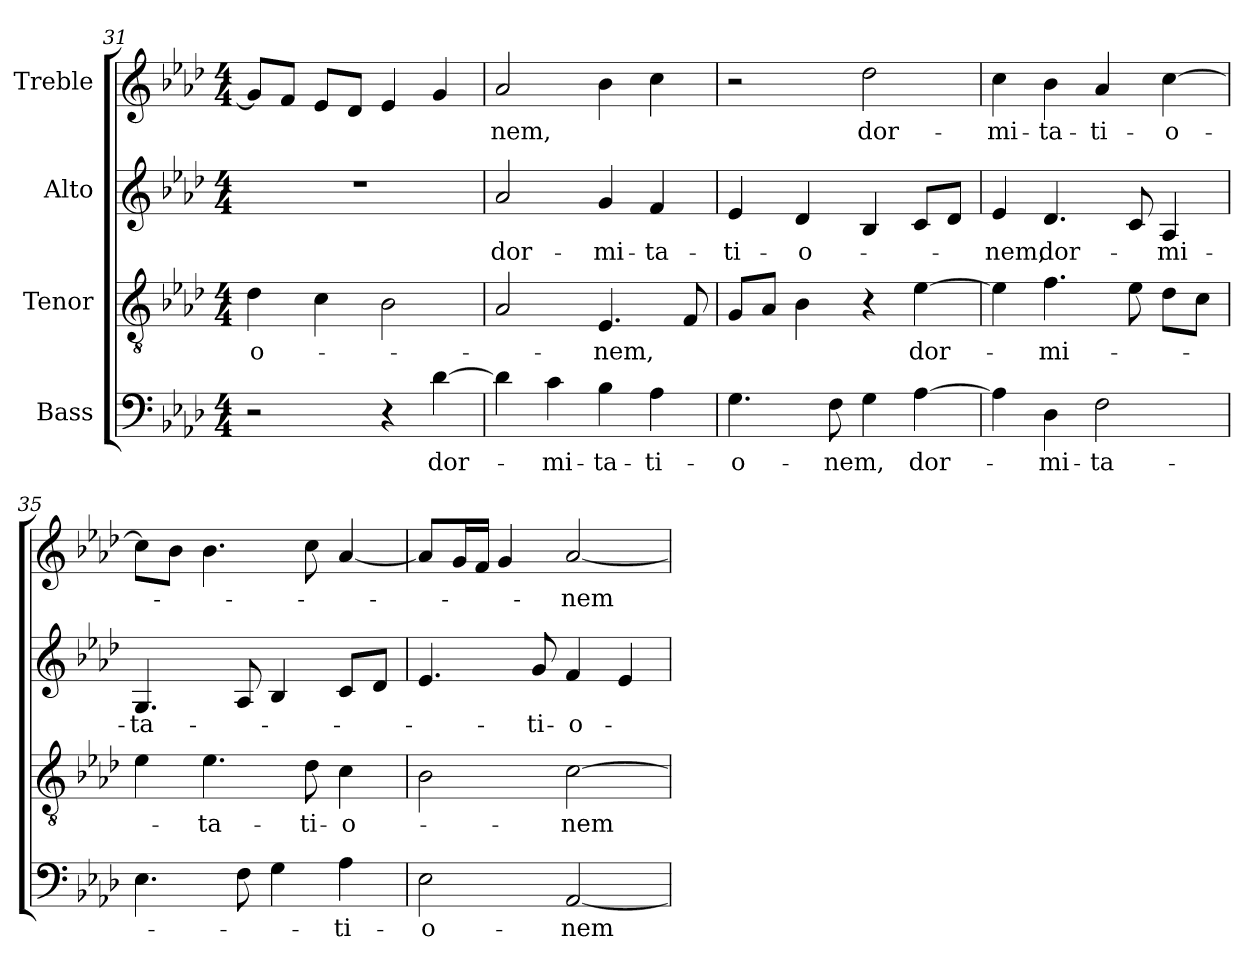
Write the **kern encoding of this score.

**kern	**text	**kern	**text	**kern	**text	**kern	**text
*part4	*part4	*part3	*part3	*part2	*part2	*part1	*part1
*staff4	*staff4	*staff3	*staff3	*staff2	*staff2	*staff1	*staff1
*I"Bass	*	*I"Tenor	*	*I"Alto	*	*I"Treble	*
*clefF4	*	*clefGv2	*	*clefG2	*	*clefG2	*
*	*	*ITrd7c12	*	*	*	*	*
*k[b-e-a-d-]	*	*k[b-e-a-d-]	*	*k[b-e-a-d-]	*	*k[b-e-a-d-]	*
*A-:	*	*A-:	*	*A-:	*	*A-:	*
*M4/4	*	*M4/4	*	*M4/4	*	*M4/4	*
=31	=31	=31	=31	=31	=31	=31	=31
!	!	!	!LO:LY:b:color=#000000	!	!	!	!
2r	.	4D-i\	-o-	1r	.	8gi/L]	.
.	.	.	.	.	.	8fi/J	.
.	.	4Ci\	.	.	.	8e-i/L	.
.	.	.	.	.	.	8d-i/J	.
4r	.	2BB-i\	.	.	.	4e-i/	.
!	!LO:LY:b:color=#000000	!	!	!	!	!	!
[4d-i\	dor-	.	.	.	.	4gi/	.
=32	=32	=32	=32	=32	=32	=32	=32
!	!	!	!	!	!LO:LY:b:color=#000000	!	!
!	!	!	!	!	!	!	!LO:LY:b:color=#000000
4d-i\]	.	2AA-i/	.	2a-i/	dor-	2a-i/	-nem,
!	!LO:LY:b:color=#000000	!	!	!	!	!	!
4ci\	-mi-	.	.	.	.	.	.
!	!LO:LY:b:color=#000000	!	!	!	!	!	!
!	!	!	!LO:LY:b:color=#000000	!	!	!	!
!	!	!	!	!	!LO:LY:b:color=#000000	!	!
4B-i\	-ta-	4.EE-i/	-nem,	4gi/	-mi-	4b-i\	.
!	!LO:LY:b:color=#000000	!	!	!	!	!	!
!	!	!	!	!	!LO:LY:b:color=#000000	!	!
4A-i\	-ti-	.	.	4fi/	-ta-	4cci\	.
.	.	8FFi/	.	.	.	.	.
!!LO:LB:g=z
=33	=33	=33	=33	=33	=33	=33	=33
!	!LO:LY:b:color=#000000	!	!	!	!	!	!
!	!	!	!	!	!LO:LY:b:color=#000000	!	!
4.Gi\	-o-	8GGi/L	.	4e-i/	-ti-	2r	.
.	.	8AA-i/J	.	.	.	.	.
!	!	!	!	!	!LO:LY:b:color=#000000	!	!
.	.	4BB-i\	.	4d-i/	-o-	.	.
!	!LO:LY:b:color=#000000	!	!	!	!	!	!
8Fi\	-nem,	.	.	.	.	.	.
!	!	!	!	!	!	!	!LO:LY:b:color=#000000
4Gi\	.	4r	.	4B-i/	.	2dd-i\	dor-
!	!LO:LY:b:color=#000000	!	!	!	!	!	!
!	!	!	!LO:LY:b:color=#000000	!	!	!	!
[4A-i\	dor-	[4E-i\	dor-	8ci/L	.	.	.
.	.	.	.	8d-i/J	.	.	.
=34	=34	=34	=34	=34	=34	=34	=34
!	!	!	!	!	!LO:LY:b:color=#000000	!	!
!	!	!	!	!	!	!	!LO:LY:b:color=#000000
4A-i\]	.	4E-i\]	.	4e-i/	-nem,	4cci\	-mi-
!	!LO:LY:b:color=#000000	!	!	!	!	!	!
!	!	!	!LO:LY:b:color=#000000	!	!	!	!
!	!	!	!	!	!LO:LY:b:color=#000000	!	!
!	!	!	!	!	!	!	!LO:LY:b:color=#000000
4D-i\	-mi-	4.Fi\	-mi-	4.d-i/	dor-	4b-i\	-ta-
!	!LO:LY:b:color=#000000	!	!	!	!	!	!
!	!	!	!	!	!	!	!LO:LY:b:color=#000000
2Fi\	-ta-	.	.	.	.	4a-i/	-ti-
.	.	8E-i\	.	8ci/	.	.	.
!	!	!	!	!	!LO:LY:b:color=#000000	!	!
!	!	!	!	!	!	!	!LO:LY:b:color=#000000
.	.	8D-i\L	.	4A-i/	-mi-	[4cci\	-o-
.	.	8Ci\J	.	.	.	.	.
=35	=35	=35	=35	=35	=35	=35	=35
!	!	!	!	!	!LO:LY:b:color=#000000	!	!
4.E-i\	.	4E-i\	.	4.Gi/	-ta-	8cci\L]	.
.	.	.	.	.	.	8b-i\J	.
!	!	!	!LO:LY:b:color=#000000	!	!	!	!
.	.	4.E-i\	-ta-	.	.	4.b-i\	.
8Fi\	.	.	.	8A-i/	.	.	.
4Gi\	.	.	.	4B-i/	.	.	.
!	!	!	!LO:LY:b:color=#000000	!	!	!	!
.	.	8D-i\	-ti-	.	.	8cci\	.
!	!LO:LY:b:color=#000000	!	!	!	!	!	!
!	!	!	!LO:LY:b:color=#000000	!	!	!	!
4A-i\	-ti-	4Ci\	-o-	8ci/L	.	[4a-i/	.
.	.	.	.	8d-i/J	.	.	.
=36	=36	=36	=36	=36	=36	=36	=36
!	!LO:LY:b:color=#000000	!	!	!	!	!	!
2E-i\	-o-	2BB-i\	.	4.e-i/	.	8a-i/L]	.
.	.	.	.	.	.	16gi/L	.
.	.	.	.	.	.	16fi/JJ	.
.	.	.	.	.	.	4gi/	.
!	!	!	!	!	!LO:LY:b:color=#000000	!	!
.	.	.	.	8gi/	-ti-	.	.
!	!LO:LY:b:color=#000000	!	!	!	!	!	!
!	!	!	!LO:LY:b:color=#000000	!	!	!	!
!	!	!	!	!	!LO:LY:b:color=#000000	!	!
!	!	!	!	!	!	!	!LO:LY:b:color=#000000
[2AA-i/	-nem	[2Ci\	-nem	4fi/	-o-	[2a-i/	-nem
.	.	.	.	4e-i/	.	.	.
=	=	=	=	=	=	=	=
*-	*-	*-	*-	*-	*-	*-	*-
